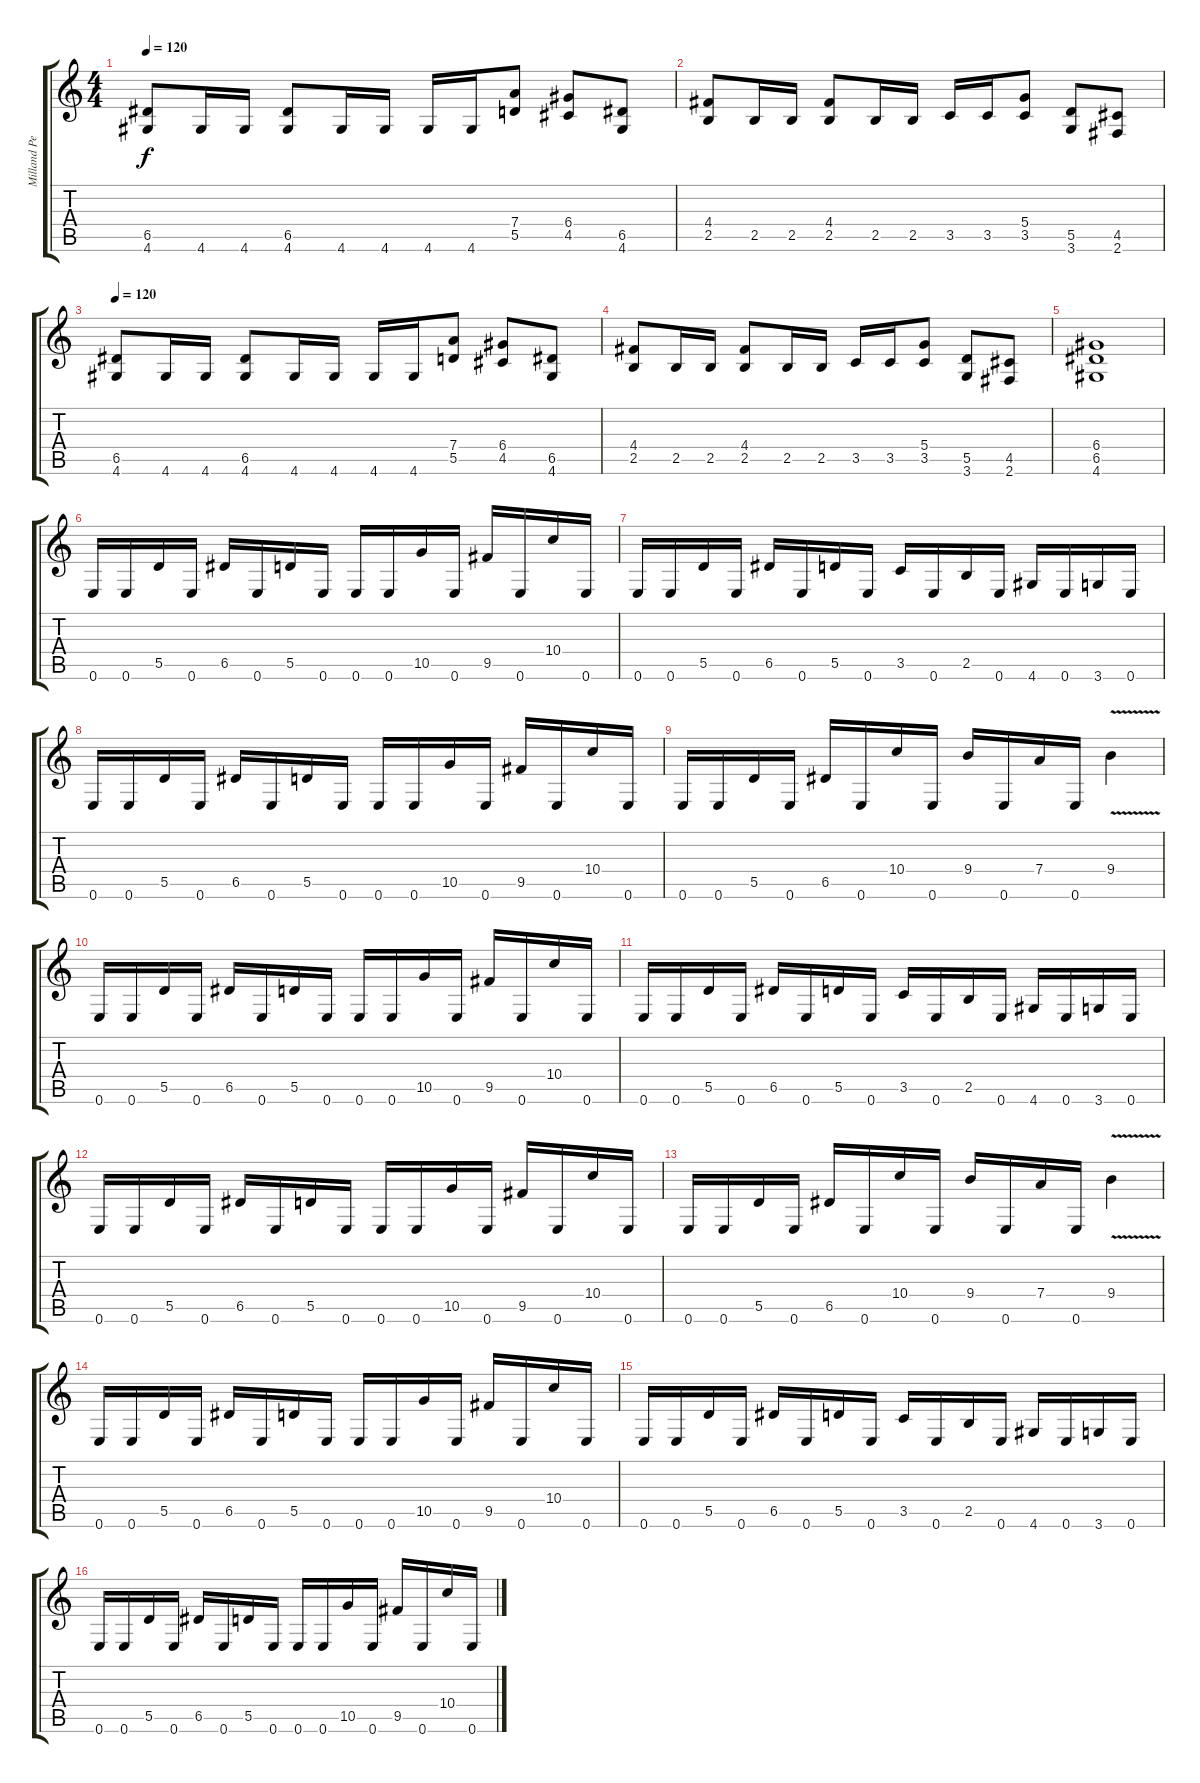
\track ("Milland Petrozza" "Milland Pe") {instrument distortionguitar}
\staff {score tabs}
\tuning (E4 B3 G3 D3 A2 E2) {hide}
\ts (4 4)
\tempo 120
\clef g2
\ks c
(6.5 4.6).8{dy f} 4.6.16 4.6.16 (6.5 4.6).8 4.6.16 4.6.16 4.6.16 4.6.16 (7.4 5.5).8 (6.4 4.5).8 (6.5 4.6).8 |
(4.4 2.5).8 2.5.16 2.5.16 (4.4 2.5).8 2.5.16 2.5.16 3.5.16 3.5.16 (5.4 3.5).8 (5.5 3.6).8 (4.5 2.6).8 |
\tempo 120
(6.5 4.6).8 4.6.16 4.6.16 (6.5 4.6).8 4.6.16 4.6.16 4.6.16 4.6.16 (7.4 5.5).8 (6.4 4.5).8 (6.5 4.6).8 |
(4.4 2.5).8 2.5.16 2.5.16 (4.4 2.5).8 2.5.16 2.5.16 3.5.16 3.5.16 (5.4 3.5).8 (5.5 3.6).8 (4.5 2.6).8 |
(6.4 6.5 4.6).1 |
0.6.16 0.6.16 5.5.16 0.6.16 6.5.16 0.6.16 5.5.16 0.6.16 0.6.16 0.6.16 10.5.16 0.6.16 9.5.16 0.6.16 10.4.16 0.6.16 |
0.6.16 0.6.16 5.5.16 0.6.16 6.5.16 0.6.16 5.5.16 0.6.16 3.5.16 0.6.16 2.5.16 0.6.16 4.6.16 0.6.16 3.6.16 0.6.16 |
0.6.16 0.6.16 5.5.16 0.6.16 6.5.16 0.6.16 5.5.16 0.6.16 0.6.16 0.6.16 10.5.16 0.6.16 9.5.16 0.6.16 10.4.16 0.6.16 |
0.6.16 0.6.16 5.5.16 0.6.16 6.5.16 0.6.16 10.4.16 0.6.16 9.4.16 0.6.16 7.4.16 0.6.16 9.4{v}.4 |
0.6.16 0.6.16 5.5.16 0.6.16 6.5.16 0.6.16 5.5.16 0.6.16 0.6.16 0.6.16 10.5.16 0.6.16 9.5.16 0.6.16 10.4.16 0.6.16 |
0.6.16 0.6.16 5.5.16 0.6.16 6.5.16 0.6.16 5.5.16 0.6.16 3.5.16 0.6.16 2.5.16 0.6.16 4.6.16 0.6.16 3.6.16 0.6.16 |
0.6.16 0.6.16 5.5.16 0.6.16 6.5.16 0.6.16 5.5.16 0.6.16 0.6.16 0.6.16 10.5.16 0.6.16 9.5.16 0.6.16 10.4.16 0.6.16 |
0.6.16 0.6.16 5.5.16 0.6.16 6.5.16 0.6.16 10.4.16 0.6.16 9.4.16 0.6.16 7.4.16 0.6.16 9.4{v}.4 |
0.6.16 0.6.16 5.5.16 0.6.16 6.5.16 0.6.16 5.5.16 0.6.16 0.6.16 0.6.16 10.5.16 0.6.16 9.5.16 0.6.16 10.4.16 0.6.16 |
0.6.16 0.6.16 5.5.16 0.6.16 6.5.16 0.6.16 5.5.16 0.6.16 3.5.16 0.6.16 2.5.16 0.6.16 4.6.16 0.6.16 3.6.16 0.6.16 |
0.6.16 0.6.16 5.5.16 0.6.16 6.5.16 0.6.16 5.5.16 0.6.16 0.6.16 0.6.16 10.5.16 0.6.16 9.5.16 0.6.16 10.4.16 0.6.16
